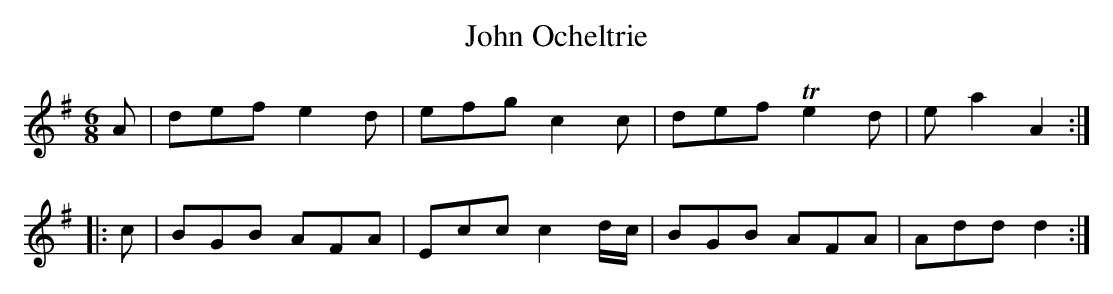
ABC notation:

X:1
T:John Ocheltrie
M:6/8
L:1/8
K:Dmix
A|def e2d|efg c2c|def Te2d|ea2A2:|
|:c|BGB AFA|Ecc c2 d/c/|BGB AFA|Add d2:|
